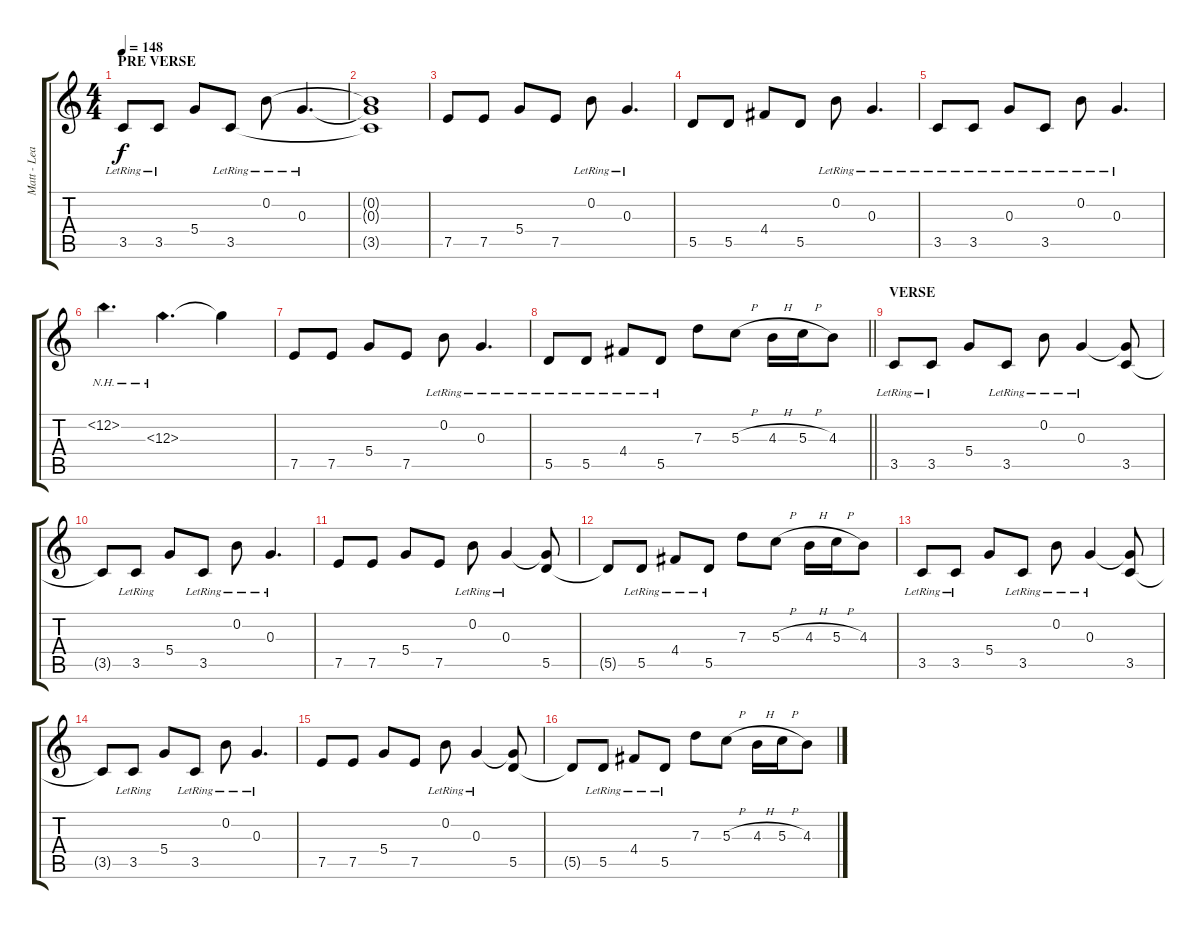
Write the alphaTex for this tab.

\track ("Matt - Lead Guitar" "Matt - Lea") {instrument acousticguitarsteel}
\staff {score tabs}
\tuning (E4 B3 G3 D3 A2 E2) {hide}
\ts (4 4)
\section ("" "PRE VERSE")
\tempo 148
\clef g2
\ks c
3.5{lr}.8{dy f} 3.5{lr}.8 5.4.8 3.5{lr}.8 0.2{lr}.8 0.3{lr}.4{d} |
(0.2{t} 0.3{t} 3.5{t}).1 |
7.5.8 7.5.8 5.4.8 7.5.8 0.2{lr}.8 0.3{lr}.4{d} |
5.5.8 5.5.8 4.4.8 5.5.8 0.2{lr}.8 0.3{lr}.4{d} |
3.5{lr}.8 3.5{lr}.8 0.3{lr}.8 3.5{lr}.8 0.2{lr}.8 0.3{lr}.4{d} |
12.2{nh}.4{d} 12.3{nh}.4{d} 12.3{t}.4 |
7.5.8 7.5.8 5.4.8 7.5.8 0.2{lr}.8 0.3{lr}.4{d} |
\barLineRight lightlight
5.5{lr}.8 5.5{lr}.8 4.4{lr}.8 5.5{lr}.8 7.3.8 5.3{h}.8 4.3{h}.16 5.3{h}.16 4.3.8 |
\section ("" "VERSE")
3.5{lr}.8 3.5{lr}.8 5.4.8 3.5{lr}.8 0.2{lr}.8 0.3{lr}.4 (0.3{t} 3.5).8 |
3.5{t}.8 3.5{lr}.8 5.4.8 3.5{lr}.8 0.2{lr}.8 0.3{lr}.4{d} |
7.5.8 7.5.8 5.4.8 7.5.8 0.2{lr}.8 0.3{lr}.4 (0.3{t} 5.5).8 |
5.5{t}.8 5.5{lr}.8 4.4{lr}.8 5.5{lr}.8 7.3.8 5.3{h}.8 4.3{h}.16 5.3{h}.16 4.3.8 |
3.5{lr}.8 3.5{lr}.8 5.4.8 3.5{lr}.8 0.2{lr}.8 0.3{lr}.4 (0.3{t} 3.5).8 |
3.5{t}.8 3.5{lr}.8 5.4.8 3.5{lr}.8 0.2{lr}.8 0.3{lr}.4{d} |
7.5.8 7.5.8 5.4.8 7.5.8 0.2{lr}.8 0.3{lr}.4 (0.3{t} 5.5).8 |
5.5{t}.8 5.5{lr}.8 4.4{lr}.8 5.5{lr}.8 7.3.8 5.3{h}.8 4.3{h}.16 5.3{h}.16 4.3.8
